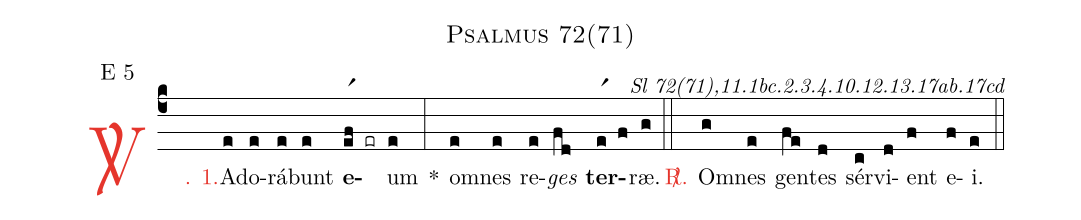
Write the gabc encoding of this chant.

name: Psalmus 72(71);
mode: E 5;
commentary: Sl 72(71),11.1bc.2.3.4.10.12.13.17ab.17cd;
%%
(c4)

<c><sp>V/</sp>. 1.</c>() Ad(e)o(e)rá(e)bunt(e) <b>e</b>(er1f er)um(e) *(:) om(e)nes(e) re(e)<i>ges</i>(fd) <b>ter</b>(er1 f)ræ.(g)

(::)

<nlba><c><sp>R/</sp>.</c>() Om</nlba>(g)nes(e) gen(fe)tes(d) sér(c)vi(d)ent(f) e(f)i.(e)

(::)
